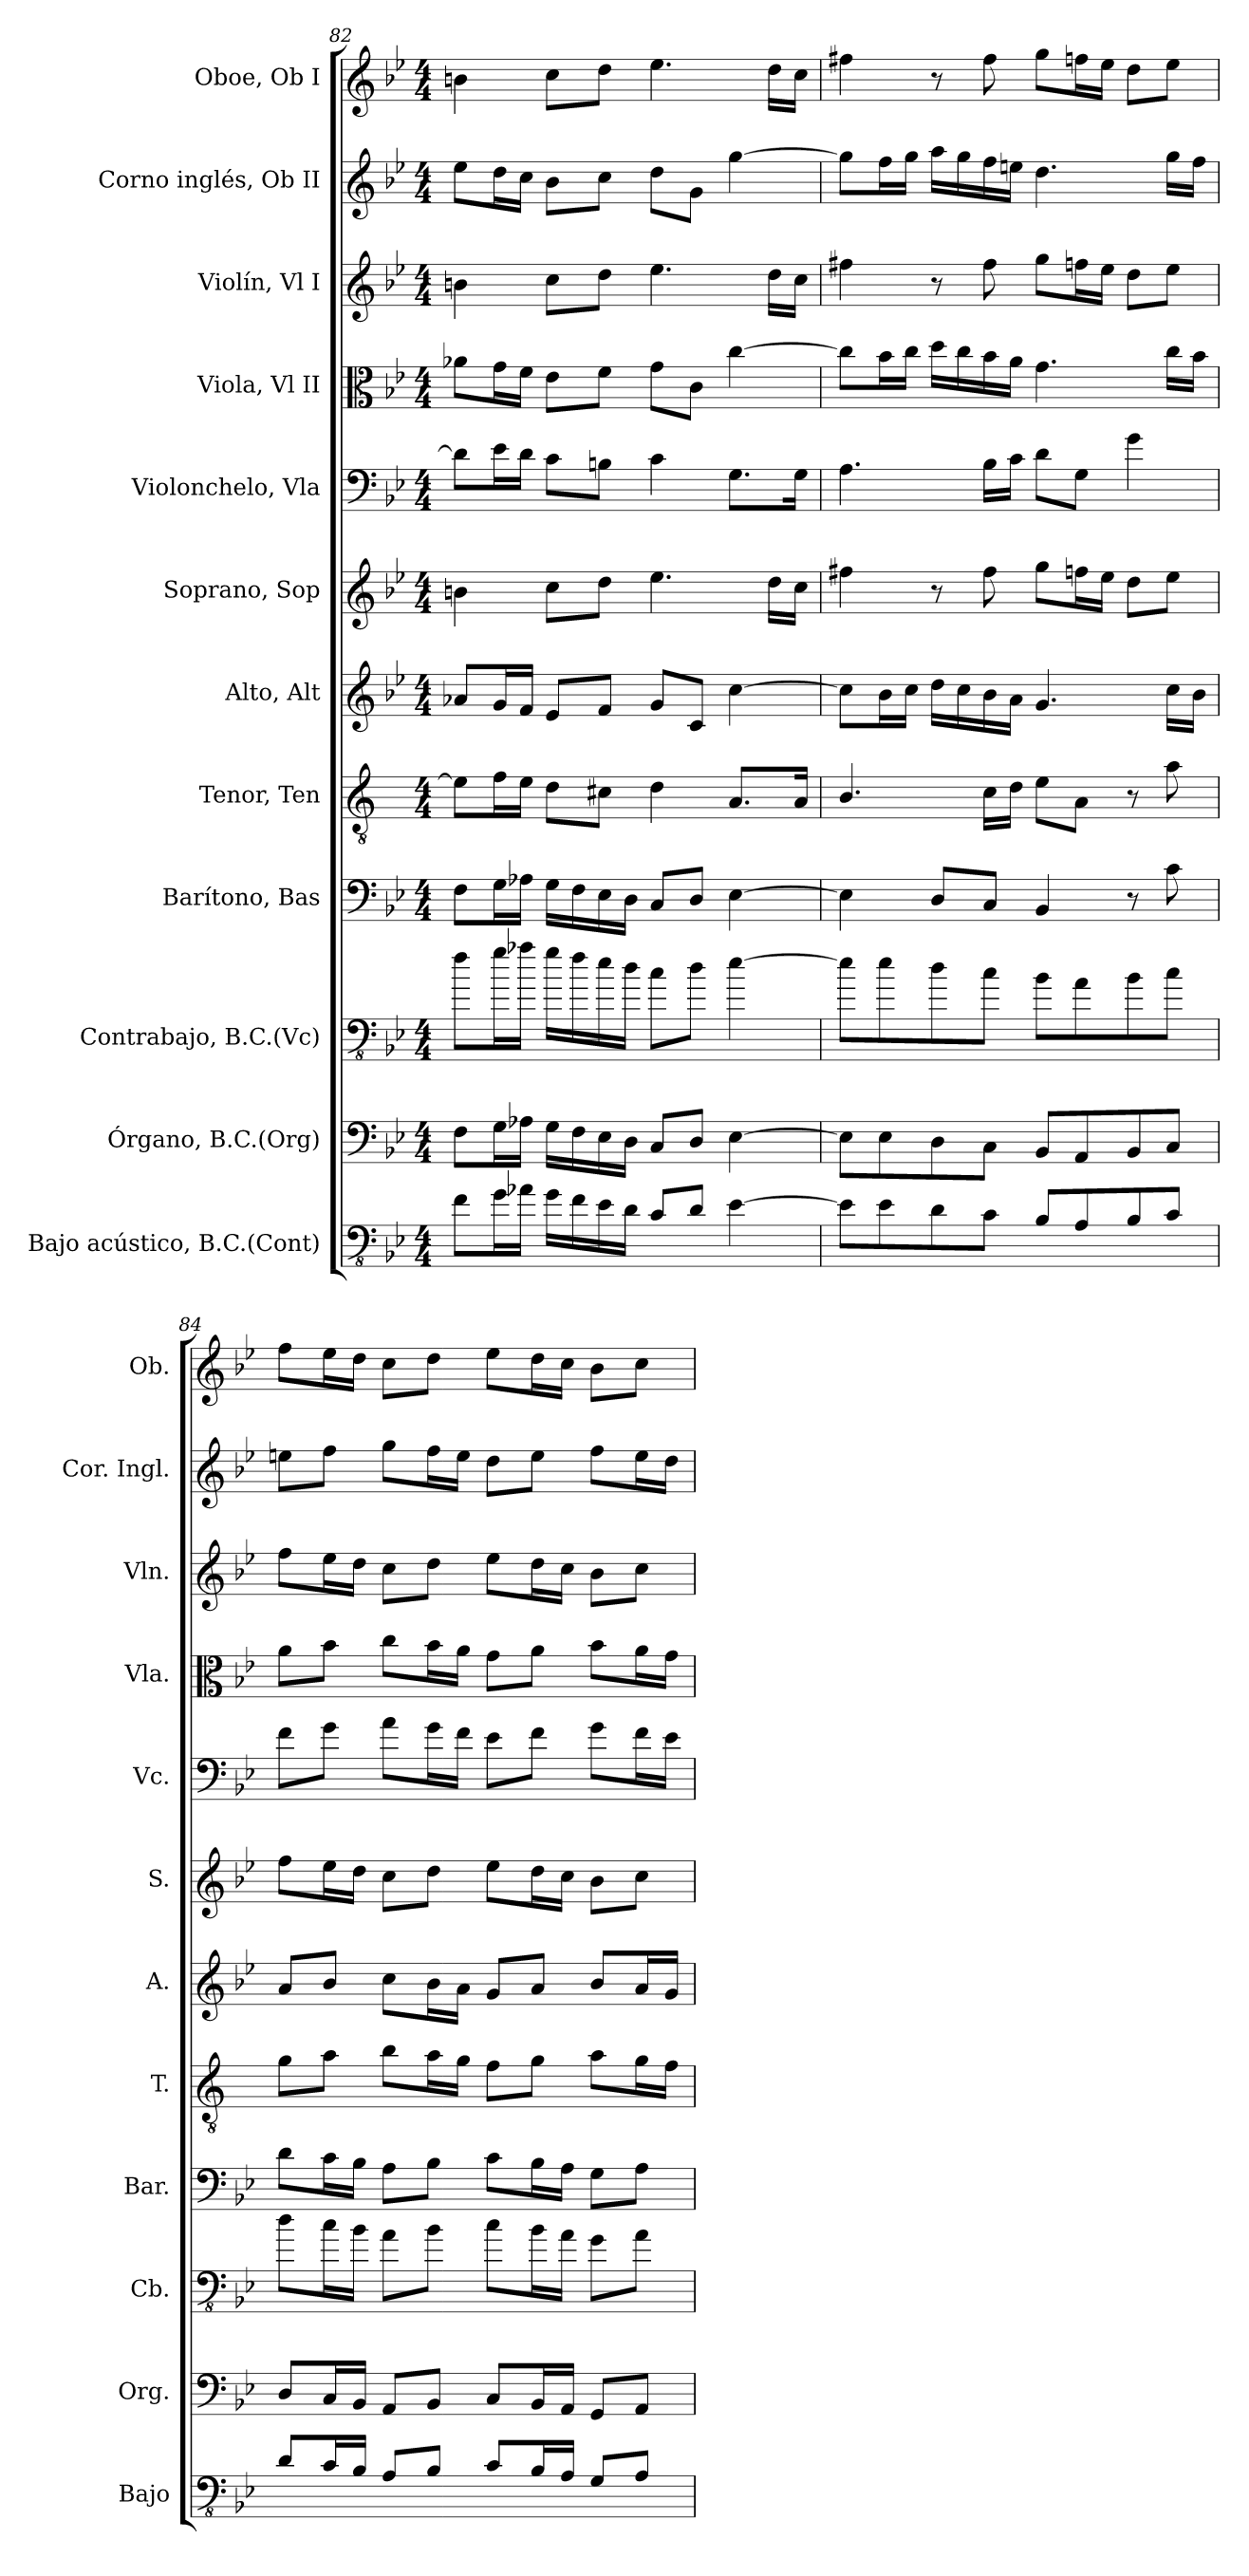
**kern	**kern	**kern	**kern	**kern	**kern	**kern	**kern	**kern	**kern	**kern	**kern
*part12	*part11	*part10	*part9	*part8	*part7	*part6	*part5	*part4	*part3	*part2	*part1
*staff12	*staff11	*staff10	*staff9	*staff8	*staff7	*staff6	*staff5	*staff4	*staff3	*staff2	*staff1
*I"Bajo acústico, B.C.(Cont)	*I"Órgano, B.C.(Org)	*I"Contrabajo, B.C.(Vc)	*I"Barítono, Bas	*I"Tenor, Ten	*I"Alto, Alt	*I"Soprano, Sop	*I"Violonchelo, Vla	*I"Viola, Vl II	*I"Violín, Vl I	*I"Corno inglés, Ob II	*I"Oboe, Ob I
*I'Bajo	*I'Org.	*I'Cb.	*I'Bar.	*I'T.	*I'A.	*I'S.	*I'Vc.	*I'Vla.	*I'Vln.	*I'Cor. Ingl.	*I'Ob.
!!LO:PB:g=z
*clefFv4	*clefF4	*clefFv4	*clefF4	*clefGv2	*clefG2	*clefG2	*clefF4	*clefC3	*clefG2	*clefG2	*clefG2
*ITrd7c12	*	*ITrd7c12	*	*ITrd1c2	*	*	*	*	*	*ITrd4c7	*
*k[b-e-]	*k[b-e-]	*k[b-e-]	*k[b-e-]	*k[b-e-]	*k[b-e-]	*k[b-e-]	*k[b-e-]	*k[b-e-]	*k[b-e-]	*k[b-e-a-]	*k[b-e-]
*M4/4	*M4/4	*M4/4	*M4/4	*M4/4	*M4/4	*M4/4	*M4/4	*M4/4	*M4/4	*M4/4	*M4/4
=82	=82	=82	=82	=82	=82	=82	=82	=82	=82	=82	=82
8FF\L	8F\L	8F\L	8F\L	8d\L]	8a-X/L	4bn\	8d\L]	8a-X\L	4bn\	8a-\L	4bn\
16GG\L	16G\L	16G\L	16G\L	16e-\L	16g/L	.	16e-\L	16g\L	.	16g\L	.
16AA-X\JJ	16A-X\JJ	16A-X\JJ	16A-X\JJ	16d\JJ	16f/JJ	.	16d\JJ	16f\JJ	.	16f\JJ	.
16GG\LL	16G\LL	16G\LL	16G\LL	8c\L	8e-/L	8cc\L	8c\L	8e-\L	8cc\L	8e-\L	8cc\L
16FF\	16F\	16F\	16F\	.	.	.	.	.	.	.	.
16EE-\	16E-\	16E-\	16E-\	8Bn\J	8f/J	8dd\J	8Bn\J	8f\J	8dd\J	8f\J	8dd\J
16DD\JJ	16D\JJ	16D\JJ	16D\JJ	.	.	.	.	.	.	.	.
8CC/L	8C/L	8C\L	8C/L	4c\	8g/L	4.ee-\	4c\	8g\L	4.ee-\	8g\L	4.ee-\
8DD/J	8D/J	8D\J	8D/J	.	8c/J	.	.	8c\J	.	8c\J	.
[4EE-\	[4E-\	[4E-\	[4E-\	8.G/L	[4cc\	.	8.G\L	[4cc\	.	[4cc\	.
.	.	.	.	.	.	16dd\LL	.	.	16dd\LL	.	16dd\LL
.	.	.	.	16G/Jk	.	16cc\JJ	16G\Jk	.	16cc\JJ	.	16cc\JJ
=83	=83	=83	=83	=83	=83	=83	=83	=83	=83	=83	=83
8EE-\L]	8E-\L]	8E-\L]	4E-\]	4.A/	8cc\L]	4ff#X\	4.A\	8cc\L]	4ff#X\	8cc\L]	4ff#X\
8EE-\	8E-\	8E-\	.	.	16b-\L	.	.	16b-\L	.	16b-\L	.
.	.	.	.	.	16cc\JJ	.	.	16cc\JJ	.	16cc\JJ	.
8DD\	8D\	8D\	8D/L	.	16dd\LL	8r	.	16dd\LL	8r	16dd\LL	8r
.	.	.	.	.	16cc\	.	.	16cc\	.	16cc\	.
8CC\J	8C\J	8C\J	8C/J	16B-\LL	16b-\	8ff#\	16B-\LL	16b-\	8ff#\	16b-\	8ff#\
.	.	.	.	16c\JJ	16a\JJ	.	16c\JJ	16a\JJ	.	16an\JJ	.
8BBB-/L	8BB-/L	8BB-\L	4BB-/	8d\L	4.g/	8gg\L	8d\L	4.g\	8gg\L	4.g\	8gg\L
8AAA/	8AA/	8AA\	.	8G\J	.	16ffn\L	8G\J	.	16ffn\L	.	16ffn\L
.	.	.	.	.	.	16ee-\JJ	.	.	16ee-\JJ	.	16ee-\JJ
8BBB-/	8BB-/	8BB-\	8r	8r	.	8dd\L	4g\	.	8dd\L	.	8dd\L
8CC/J	8C/J	8C\J	8c\	8g\	16cc\LL	8ee-\J	.	16cc\LL	8ee-\J	16cc\LL	8ee-\J
.	.	.	.	.	16b-\JJ	.	.	16b-\JJ	.	16b-\JJ	.
!!LO:PB:g=z
=84	=84	=84	=84	=84	=84	=84	=84	=84	=84	=84	=84
8DD/L	8D/L	8D\L	8d\L	8f\L	8a/L	8ff\L	8f\L	8a\L	8ff\L	8an\L	8ff\L
16CC/L	16C/L	16C\L	16c\L	8g\J	8b-/J	16ee-\L	8g\J	8b-\J	16ee-\L	8b-\J	16ee-\L
16BBB-/JJ	16BB-/JJ	16BB-\JJ	16B-\JJ	.	.	16dd\JJ	.	.	16dd\JJ	.	16dd\JJ
8AAA/L	8AA/L	8AA\L	8A\L	8a\L	8cc\L	8cc\L	8a\L	8cc\L	8cc\L	8cc\L	8cc\L
8BBB-/J	8BB-/J	8BB-\J	8B-\J	16g\L	16b-\L	8dd\J	16g\L	16b-\L	8dd\J	16b-\L	8dd\J
.	.	.	.	16f\JJ	16a\JJ	.	16f\JJ	16a\JJ	.	16a\JJ	.
8CC/L	8C/L	8C\L	8c\L	8e-\L	8g/L	8ee-\L	8e-\L	8g\L	8ee-\L	8g\L	8ee-\L
16BBB-/L	16BB-/L	16BB-\L	16B-\L	8f\J	8a/J	16dd\L	8f\J	8a\J	16dd\L	8a\J	16dd\L
16AAA/JJ	16AA/JJ	16AA\JJ	16A\JJ	.	.	16cc\JJ	.	.	16cc\JJ	.	16cc\JJ
8GGG/L	8GG/L	8GG\L	8G\L	8g\L	8b-/L	8b-\L	8g\L	8b-\L	8b-\L	8b-\L	8b-\L
8AAA/J	8AA/J	8AA\J	8A\J	16f\L	16a/L	8cc\J	16f\L	16a\L	8cc\J	16a\L	8cc\J
.	.	.	.	16e-\JJ	16g/JJ	.	16e-\JJ	16g\JJ	.	16g\JJ	.
=	=	=	=	=	=	=	=	=	=	=	=
*-	*-	*-	*-	*-	*-	*-	*-	*-	*-	*-	*-
